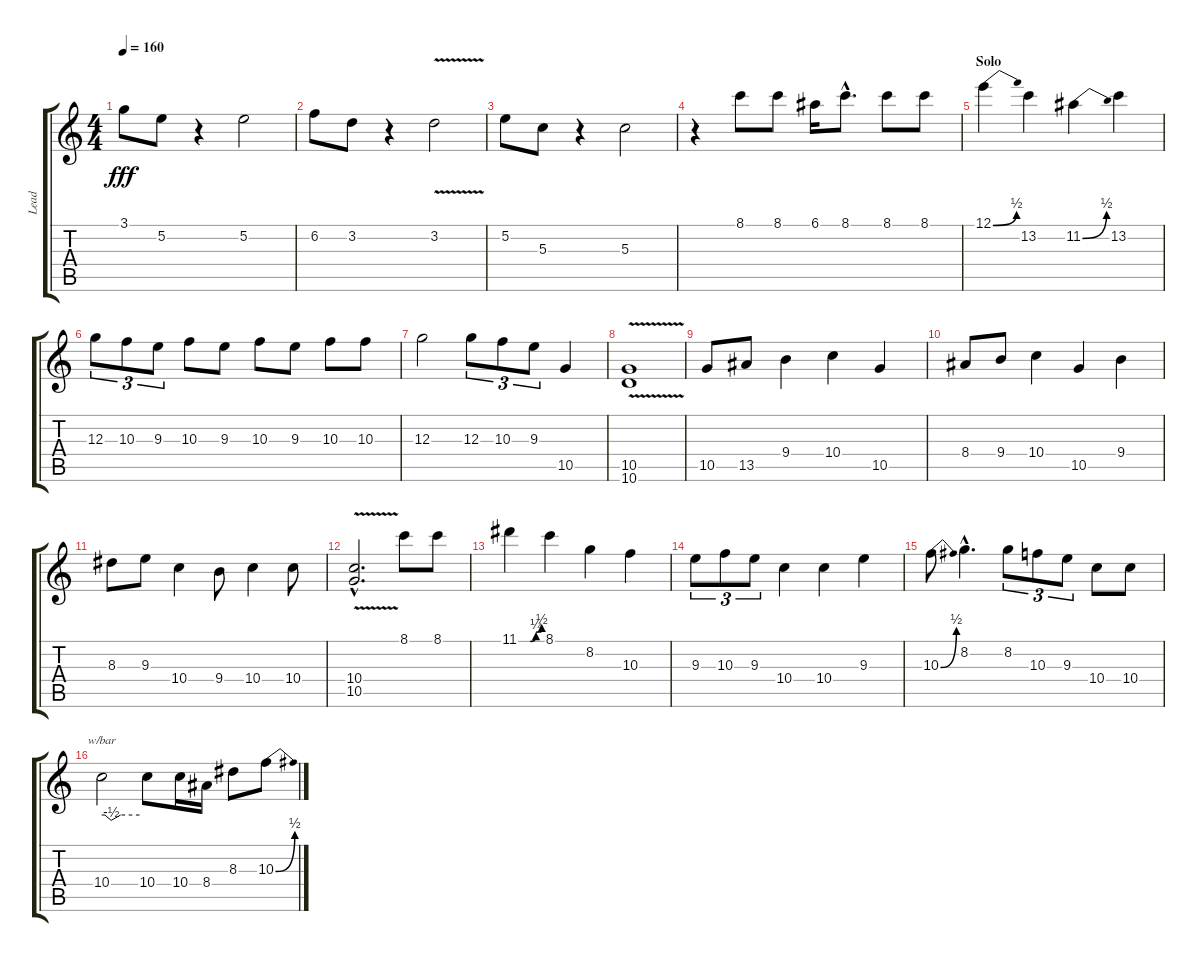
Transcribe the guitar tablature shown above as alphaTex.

\track ("Lead" "Lead") {instrument acousticguitarnylon}
\staff {score tabs}
\tuning (E4 B3 G3 D3 A2 E2) {hide}
\ts (4 4)
\tempo 160
\clef g2
\ks c
3.1.8{dy fff} 5.2.8 r.4 5.2.2 |
6.2.8 3.2.8 r.4 3.2{v}.2 |
5.2.8 5.3.8 r.4 5.3.2 |
r.4{instrument electricguitarjazz} 8.1.8 8.1.8 6.1.16 8.1{hac}.8{d} 8.1.8 8.1.8 |
\section ("" "Solo")
12.1{be (bend 0 0 60 2)}.4 13.2.4 11.2{be (bend 0 0 60 2)}.4 13.2.4 |
12.3.8{tu (3 2)} 10.3.8{tu (3 2)} 9.3.8{tu (3 2)} 10.3.8 9.3.8 10.3.8 9.3.8 10.3.8 10.3.8 |
12.3.2 12.3.8{tu (3 2)} 10.3.8{tu (3 2)} 9.3.8{tu (3 2)} 10.5.4 |
(10.5{v} 10.6).1 |
10.5.8 13.5.8 9.4.4 10.4.4 10.5.4 |
8.4.8 9.4.8 10.4.4 10.5.4 9.4.4 |
8.3.8 9.3.8 10.4.4 9.4.8 10.4.4 10.4.8 |
(10.4{v hac} 10.5{hac}).2{d} 8.1.8 8.1.8 |
11.1{be (custom 0 0 30 0 45 1 55 1 60 2)}.4 8.1.4 8.2.4 10.3.4 |
9.3.8{tu (3 2)} 10.3.8{tu (3 2)} 9.3.8{tu (3 2)} 10.4.4 10.4.4 9.3.4 |
10.3{be (bend 0 0 60 2)}.8 8.2{hac}.4{d} 8.2.8{tu (3 2)} 10.3.8{tu (3 2)} 9.3.8{tu (3 2)} 10.4.8 10.4.8 |
10.4.2{tbe (custom default 0 0 5 0 15 -2 30 0 60 0)} 10.4.8 10.4.16 8.4.16 8.3.8 10.3{be (bend 0 0 60 2)}.8
